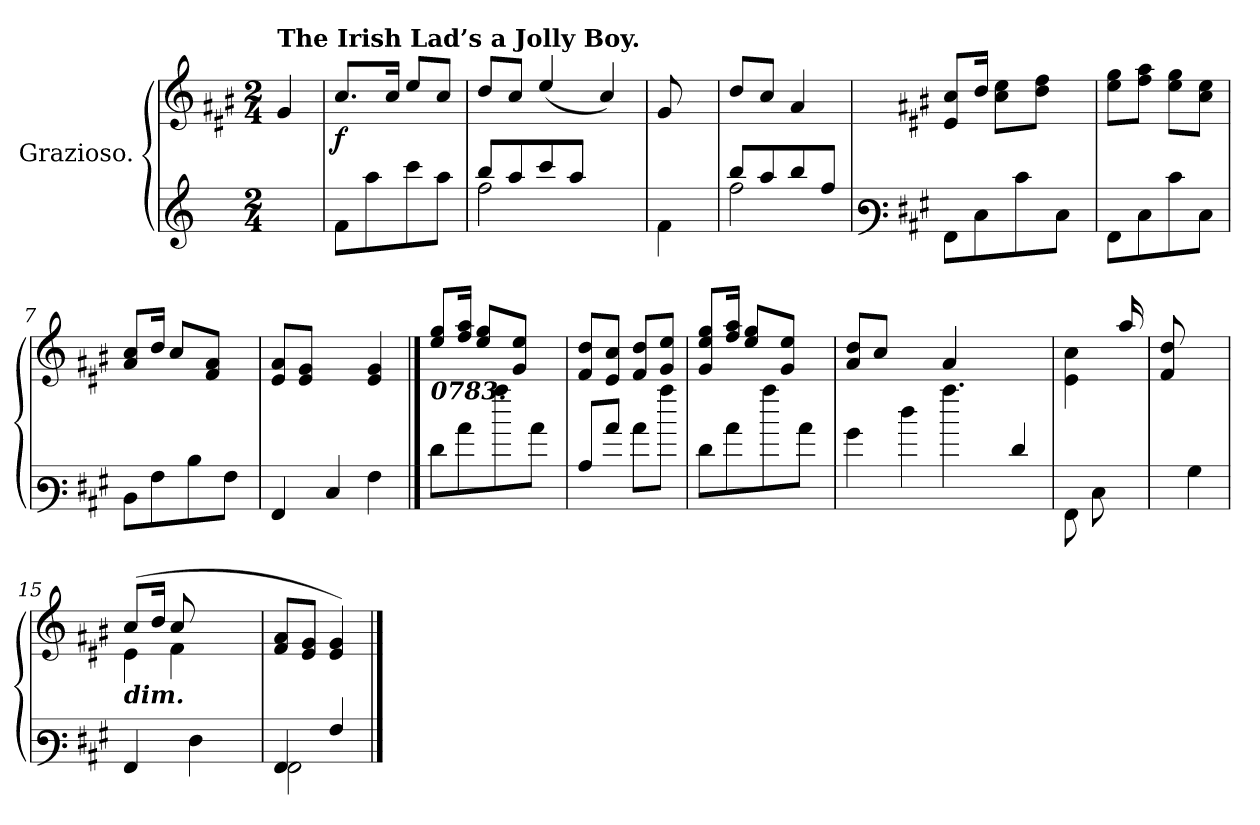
**kern	**kern	**dynam
*part1	*part1	*part1
*staff2	*staff1	*staff1/2
*I"Grazioso.	*	*
*	*clefG3	*
*	*k[f#c#g#]	*
*M2/4	*M2/4	*
=	=	=
!	!LO:TX:a:B:t=The Irish Lad’s a Jolly Boy.	!
4ryy	4e/	.
=1	=1	=1
!	!	!LO:DY:b
8f\L	8.a/L	f
8aa\	.	.
.	16a/Jk	.
8ccc\	8cc#/L	.
8aa\J	8a/J	.
=2	=2	=2
*^	*	*
8bb/L	2ff\	8b/L	.
8aa/	.	8a/J	.
8ccc/	.	(>4cc#/	.
8aa/J	.	.	.
4ryy	4ryy	4a/)	.
*v	*v	*	*
=3	=3	=3
4f\	8e/L	.
.	8ryy	.
=4	=4	=4
*^	*	*
8bb/L	2ff\	8b/L	.
8aa/	.	8a/J	.
8bb/	.	4f#/	.
8ff/J	.	.	.
*v	*v	*	*
!!LO:LB:g=z
=5	=5	=5
*clefF3	*	*
*k[f#c#g#]	*k[f#c#g#]	*
8AA\L	8c#/ 8a/L	.
8E\	16b/Jk	.
.	8a\ 8cc#\L	.
8e\	.	.
.	8b\ 8dd\J	.
8E\J	.	.
.	16ryy	.
=6	=6	=6
8AA\L	8cc#\ 8ee\L	.
8E\	8dd\ 8ff#\J	.
8e\	8cc#\ 8ee\L	.
8E\J	8a\ 8cc#\J	.
=7	=7	=7
8D\L	8f#/ 8a/L	.
8A\	16b/Jk	.
.	8a/L	.
8d\	.	.
.	8d/ 8f#/J	.
8A\J	.	.
.	16ryy	.
=8	=8	=8
4AA/	8c#/ 8f#/L	.
.	8c#/ 8e/J	.
4E/	4ryy	.
4A\	4c#/ 4e/	.
!!LO:LB:g=z
==9	==9	==9
!	!LO:TX:b:Bi:t=0783.	!
8f#\L	8cc#/ 8ee/L	.
8cc#\	16dd/ 16ff#/Jk	.
.	8cc#/ 8ee/L	.
8ccc#\	.	.
.	8e/ 8cc#/J	.
8cc#\J	.	.
.	16ryy	.
=10	=10	=10
8c#/L	8d/ 8b/L	.
8cc#/J	8c#/ 8a/J	.
8cc#\L	8d/ 8b/L	.
8ccc#\J	8e/ 8cc#/J	.
=11	=11	=11
8f#\L	8e/ 8cc#/ 8ee/L	.
8cc#\	16dd/ 16ff#/Jk	.
.	8cc#/ 8ee/L	.
8ccc#\	.	.
.	8e/ 8cc#/J	.
8cc#\J	.	.
.	16ryy	.
=12	=12	=12
4b\	8f#/ 8b/L	.
.	8a/J	.
4ff#\	4ryy	.
4.ccc#\	4f#/	.
.	4.ryy	.
4f#/	.	.
!!LO:LB:g=z
=13	=13	=13
8AA\L	4c#\ 4a\	.
8E\	.	.
16ryy	16ff#/LL	.
=14	=14	=14
8ryy	8d/ 8b/L	.
4B\	4ryy	.
=15	=15	=15
*	*^	*
*	*	*^	*
!	!LO:TX:b:Bi:t=dim.	!	!	!
4AA/	(>8a/L	8.ryy	4c#\	.
.	16b/Jk	.	.	.
.	8a/L	4d\	.	.
4F#\	.	.	16ryy	.
.	16ryy	.	8.ryy	.
.	8ryy	.	.	.
.	.	16ryy	.	.
*	*v	*v	*v	*
=16	=16	=16
*^	*	*
4AA/	2AA\	8d/ 8f#/L	.
.	.	8c#/ 8e/J	.
4A/	.	4c#/ 4e/)	.
*v	*v	*	*
==	==	==
*-	*-	*-
